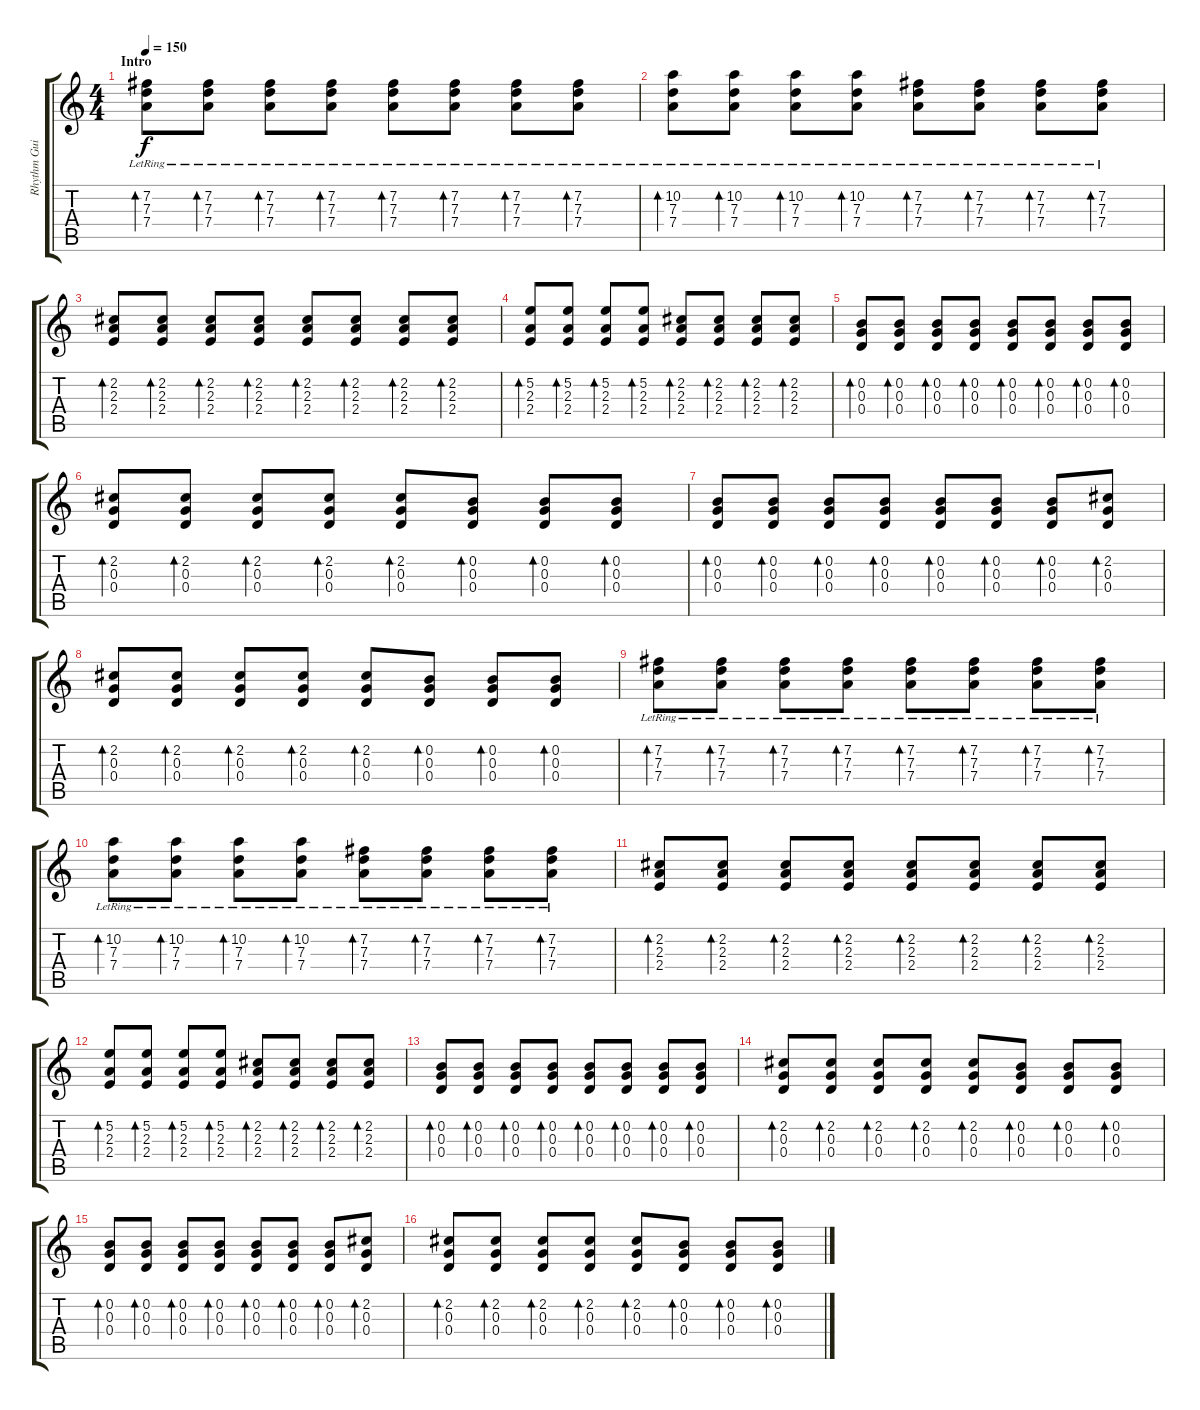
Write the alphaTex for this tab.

\track ("Rhythm Guitar" "Rhythm Gui") {instrument electricguitarclean}
\staff {score tabs}
\tuning (E4 B3 G3 D3 A2 E2) {hide}
\ts (4 4)
\section ("" "Intro")
\tempo 150
\clef g2
\ks c
(7.2{lr} 7.3{lr} 7.4{lr}).8{bd 120 dy f instrument electricguitarclean} (7.2{lr} 7.3{lr} 7.4{lr}).8{bd 120} (7.2{lr} 7.3{lr} 7.4{lr}).8{bd 120} (7.2{lr} 7.3{lr} 7.4{lr}).8{bd 120} (7.2{lr} 7.3{lr} 7.4{lr}).8{bd 120} (7.2{lr} 7.3{lr} 7.4{lr}).8{bd 120} (7.2{lr} 7.3{lr} 7.4{lr}).8{bd 120} (7.2{lr} 7.3{lr} 7.4{lr}).8{bd 120} |
(10.2{lr} 7.3{lr} 7.4{lr}).8{bd 120} (10.2{lr} 7.3{lr} 7.4{lr}).8{bd 120} (10.2{lr} 7.3{lr} 7.4{lr}).8{bd 120} (10.2{lr} 7.3{lr} 7.4{lr}).8{bd 120} (7.2{lr} 7.3{lr} 7.4{lr}).8{bd 120} (7.2{lr} 7.3{lr} 7.4{lr}).8{bd 120} (7.2{lr} 7.3{lr} 7.4{lr}).8{bd 120} (7.2{lr} 7.3{lr} 7.4{lr}).8{bd 120} |
(2.2 2.3 2.4).8{bd 120} (2.2 2.3 2.4).8{bd 120} (2.2 2.3 2.4).8{bd 120} (2.2 2.3 2.4).8{bd 120} (2.2 2.3 2.4).8{bd 120} (2.2 2.3 2.4).8{bd 120} (2.2 2.3 2.4).8{bd 120} (2.2 2.3 2.4).8{bd 120} |
(5.2 2.3 2.4).8{bd 120} (5.2 2.3 2.4).8{bd 120} (5.2 2.3 2.4).8{bd 120} (5.2 2.3 2.4).8{bd 120} (2.2 2.3 2.4).8{bd 120} (2.2 2.3 2.4).8{bd 120} (2.2 2.3 2.4).8{bd 120} (2.2 2.3 2.4).8{bd 120} |
(0.2 0.3 0.4).8{bd 120} (0.2 0.3 0.4).8{bd 120} (0.2 0.3 0.4).8{bd 120} (0.2 0.3 0.4).8{bd 120} (0.2 0.3 0.4).8{bd 120} (0.2 0.3 0.4).8{bd 120} (0.2 0.3 0.4).8{bd 120} (0.2 0.3 0.4).8{bd 120} |
(2.2 0.3 0.4).8{bd 120} (2.2 0.3 0.4).8{bd 120} (2.2 0.3 0.4).8{bd 120} (2.2 0.3 0.4).8{bd 120} (2.2 0.3 0.4).8{bd 120} (0.2 0.3 0.4).8{bd 120} (0.2 0.3 0.4).8{bd 120} (0.2 0.3 0.4).8{bd 120} |
(0.2 0.3 0.4).8{bd 120} (0.2 0.3 0.4).8{bd 120} (0.2 0.3 0.4).8{bd 120} (0.2 0.3 0.4).8{bd 120} (0.2 0.3 0.4).8{bd 120} (0.2 0.3 0.4).8{bd 120} (0.2 0.3 0.4).8{bd 120} (2.2 0.3 0.4).8{bd 120} |
(2.2 0.3 0.4).8{bd 120} (2.2 0.3 0.4).8{bd 120} (2.2 0.3 0.4).8{bd 120} (2.2 0.3 0.4).8{bd 120} (2.2 0.3 0.4).8{bd 120} (0.2 0.3 0.4).8{bd 120} (0.2 0.3 0.4).8{bd 120} (0.2 0.3 0.4).8{bd 120} |
(7.2{lr} 7.3{lr} 7.4{lr}).8{bd 120} (7.2{lr} 7.3{lr} 7.4{lr}).8{bd 120} (7.2{lr} 7.3{lr} 7.4{lr}).8{bd 120} (7.2{lr} 7.3{lr} 7.4{lr}).8{bd 120} (7.2{lr} 7.3{lr} 7.4{lr}).8{bd 120} (7.2{lr} 7.3{lr} 7.4{lr}).8{bd 120} (7.2{lr} 7.3{lr} 7.4{lr}).8{bd 120} (7.2{lr} 7.3{lr} 7.4{lr}).8{bd 120} |
(10.2{lr} 7.3{lr} 7.4{lr}).8{bd 120} (10.2{lr} 7.3{lr} 7.4{lr}).8{bd 120} (10.2{lr} 7.3{lr} 7.4{lr}).8{bd 120} (10.2{lr} 7.3{lr} 7.4{lr}).8{bd 120} (7.2{lr} 7.3{lr} 7.4{lr}).8{bd 120} (7.2{lr} 7.3{lr} 7.4{lr}).8{bd 120} (7.2{lr} 7.3{lr} 7.4{lr}).8{bd 120} (7.2{lr} 7.3{lr} 7.4{lr}).8{bd 120} |
(2.2 2.3 2.4).8{bd 120} (2.2 2.3 2.4).8{bd 120} (2.2 2.3 2.4).8{bd 120} (2.2 2.3 2.4).8{bd 120} (2.2 2.3 2.4).8{bd 120} (2.2 2.3 2.4).8{bd 120} (2.2 2.3 2.4).8{bd 120} (2.2 2.3 2.4).8{bd 120} |
(5.2 2.3 2.4).8{bd 120} (5.2 2.3 2.4).8{bd 120} (5.2 2.3 2.4).8{bd 120} (5.2 2.3 2.4).8{bd 120} (2.2 2.3 2.4).8{bd 120} (2.2 2.3 2.4).8{bd 120} (2.2 2.3 2.4).8{bd 120} (2.2 2.3 2.4).8{bd 120} |
(0.2 0.3 0.4).8{bd 120} (0.2 0.3 0.4).8{bd 120} (0.2 0.3 0.4).8{bd 120} (0.2 0.3 0.4).8{bd 120} (0.2 0.3 0.4).8{bd 120} (0.2 0.3 0.4).8{bd 120} (0.2 0.3 0.4).8{bd 120} (0.2 0.3 0.4).8{bd 120} |
(2.2 0.3 0.4).8{bd 120} (2.2 0.3 0.4).8{bd 120} (2.2 0.3 0.4).8{bd 120} (2.2 0.3 0.4).8{bd 120} (2.2 0.3 0.4).8{bd 120} (0.2 0.3 0.4).8{bd 120} (0.2 0.3 0.4).8{bd 120} (0.2 0.3 0.4).8{bd 120} |
(0.2 0.3 0.4).8{bd 120} (0.2 0.3 0.4).8{bd 120} (0.2 0.3 0.4).8{bd 120} (0.2 0.3 0.4).8{bd 120} (0.2 0.3 0.4).8{bd 120} (0.2 0.3 0.4).8{bd 120} (0.2 0.3 0.4).8{bd 120} (2.2 0.3 0.4).8{bd 120} |
(2.2 0.3 0.4).8{bd 120} (2.2 0.3 0.4).8{bd 120} (2.2 0.3 0.4).8{bd 120} (2.2 0.3 0.4).8{bd 120} (2.2 0.3 0.4).8{bd 120} (0.2 0.3 0.4).8{bd 120} (0.2 0.3 0.4).8{bd 120} (0.2 0.3 0.4).8{bd 120}
